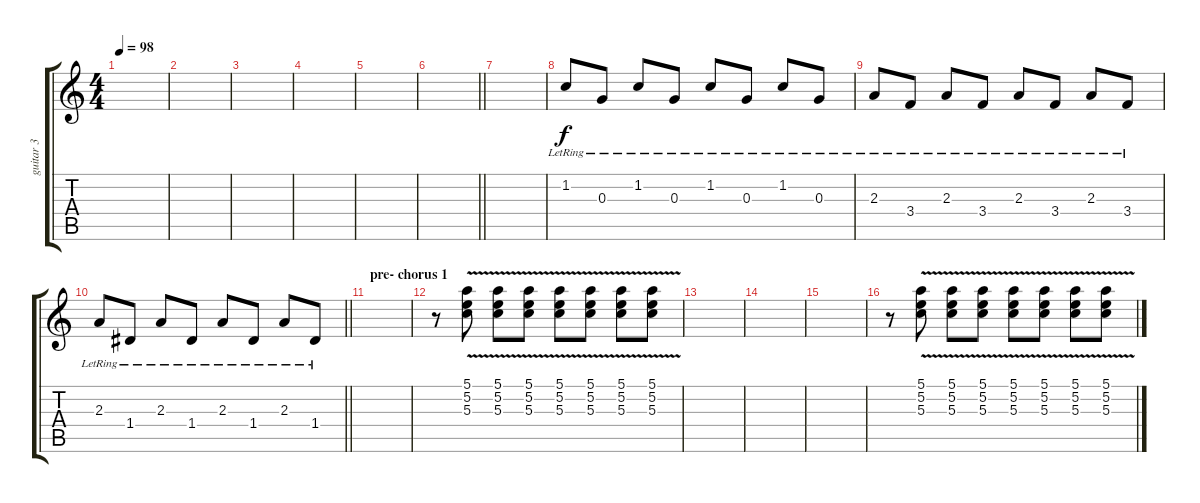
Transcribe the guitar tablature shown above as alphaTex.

\track ("guitar 3" "guitar 3") {instrument overdrivenguitar}
\staff {score tabs}
\tuning (E4 B3 G3 D3 A2 E2) {hide}
\ts (4 4)
\tempo 98
\clef g2
\ks c
|
|
|
|
|
\barLineRight lightlight
|
|
1.2{lr}.8 0.3{lr}.8 1.2{lr}.8 0.3{lr}.8 1.2{lr}.8 0.3{lr}.8 1.2{lr}.8 0.3{lr}.8 |
2.3{lr}.8 3.4{lr}.8 2.3{lr}.8 3.4{lr}.8 2.3{lr}.8 3.4{lr}.8 2.3{lr}.8 3.4{lr}.8 |
\barLineRight lightlight
2.3{lr}.8 1.4{lr}.8 2.3{lr}.8 1.4{lr}.8 2.3{lr}.8 1.4{lr}.8 2.3{lr}.8 1.4{lr}.8 |
\section ("" "pre- chorus 1")
|
r.8{volume 15} (5.1 5.2 5.3{v}).8 (5.1 5.2 5.3{v}).8 (5.1 5.2 5.3{v}).8 (5.1 5.2 5.3{v}).8 (5.1 5.2 5.3{v}).8 (5.1 5.2 5.3{v}).8 (5.1 5.2 5.3{v}).8 |
|
|
|
r.8 (5.1 5.2 5.3{v}).8 (5.1 5.2 5.3{v}).8 (5.1 5.2 5.3{v}).8 (5.1 5.2 5.3{v}).8 (5.1 5.2 5.3{v}).8 (5.1 5.2 5.3{v}).8 (5.1 5.2 5.3{v}).8
